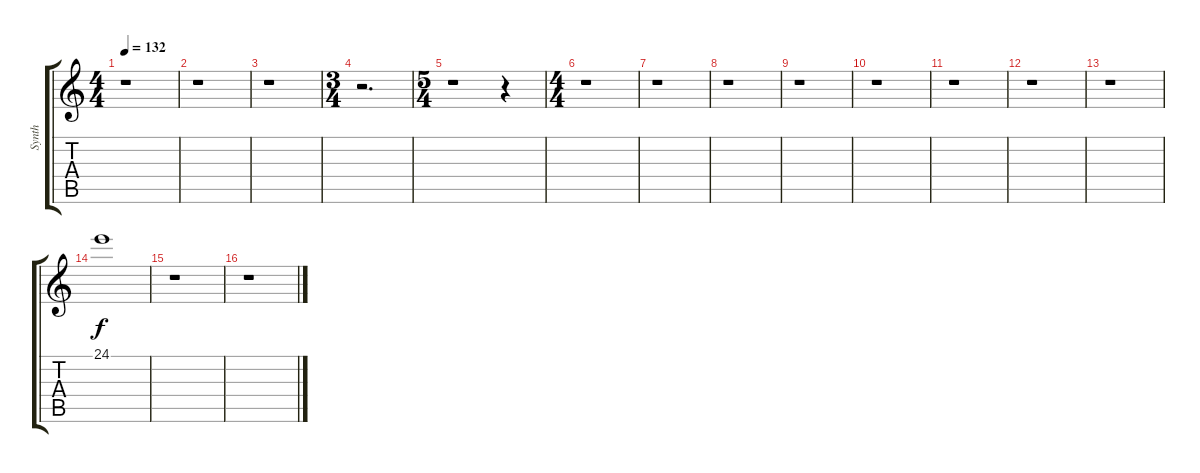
\track ("Synth " "Synth ") {instrument xylophone}
\staff {score tabs}
\tuning (E4 B3 G3 D3 A2 E2) {hide}
\ts (4 4)
\tempo 132
\clef g2
\ks c
r.1{dy f} |
r.1 |
r.1 |
\ts (3 4)
r.2{d} |
\ts (5 4)
r.1 r.4 |
\ts (4 4)
r.1 |
r.1 |
r.1 |
r.1 |
r.1 |
r.1 |
r.1 |
r.1 |
24.1.1 |
r.1 |
r.1
